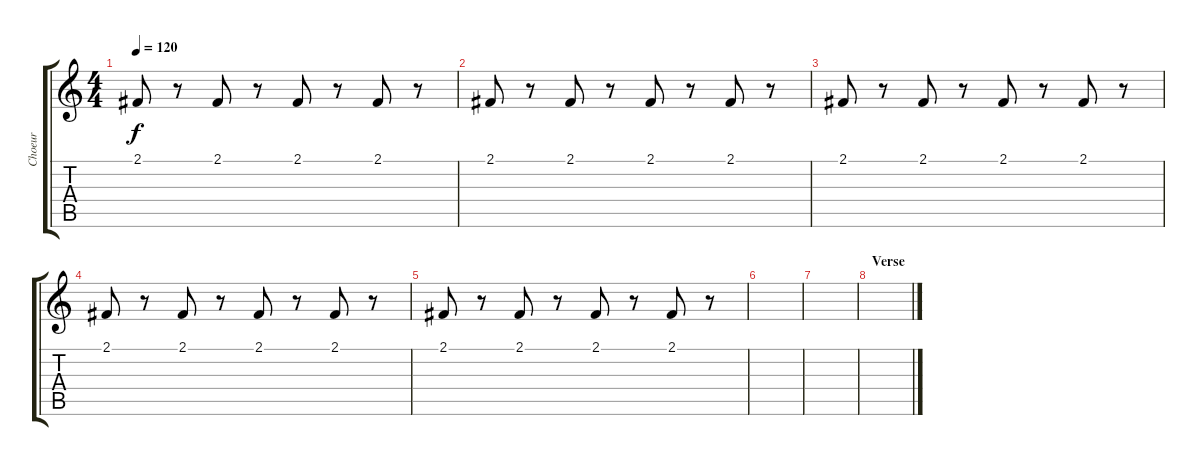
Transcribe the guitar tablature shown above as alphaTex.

\track ("Choeur" "Choeur") {instrument choiraahs}
\staff {score tabs}
\tuning (E4 B3 G3 D3 A2 E2) {hide}
\ts (4 4)
\tempo 120
\clef g2
\ks c
2.1.8{dy f} r.8 2.1.8 r.8 2.1.8 r.8 2.1.8 r.8 |
2.1.8 r.8 2.1.8 r.8 2.1.8 r.8 2.1.8 r.8 |
2.1.8 r.8 2.1.8 r.8 2.1.8 r.8 2.1.8 r.8 |
2.1.8 r.8 2.1.8 r.8 2.1.8 r.8 2.1.8 r.8 |
2.1.8 r.8 2.1.8 r.8 2.1.8 r.8 2.1.8 r.8 |
|
|
\section ("" "Verse")
